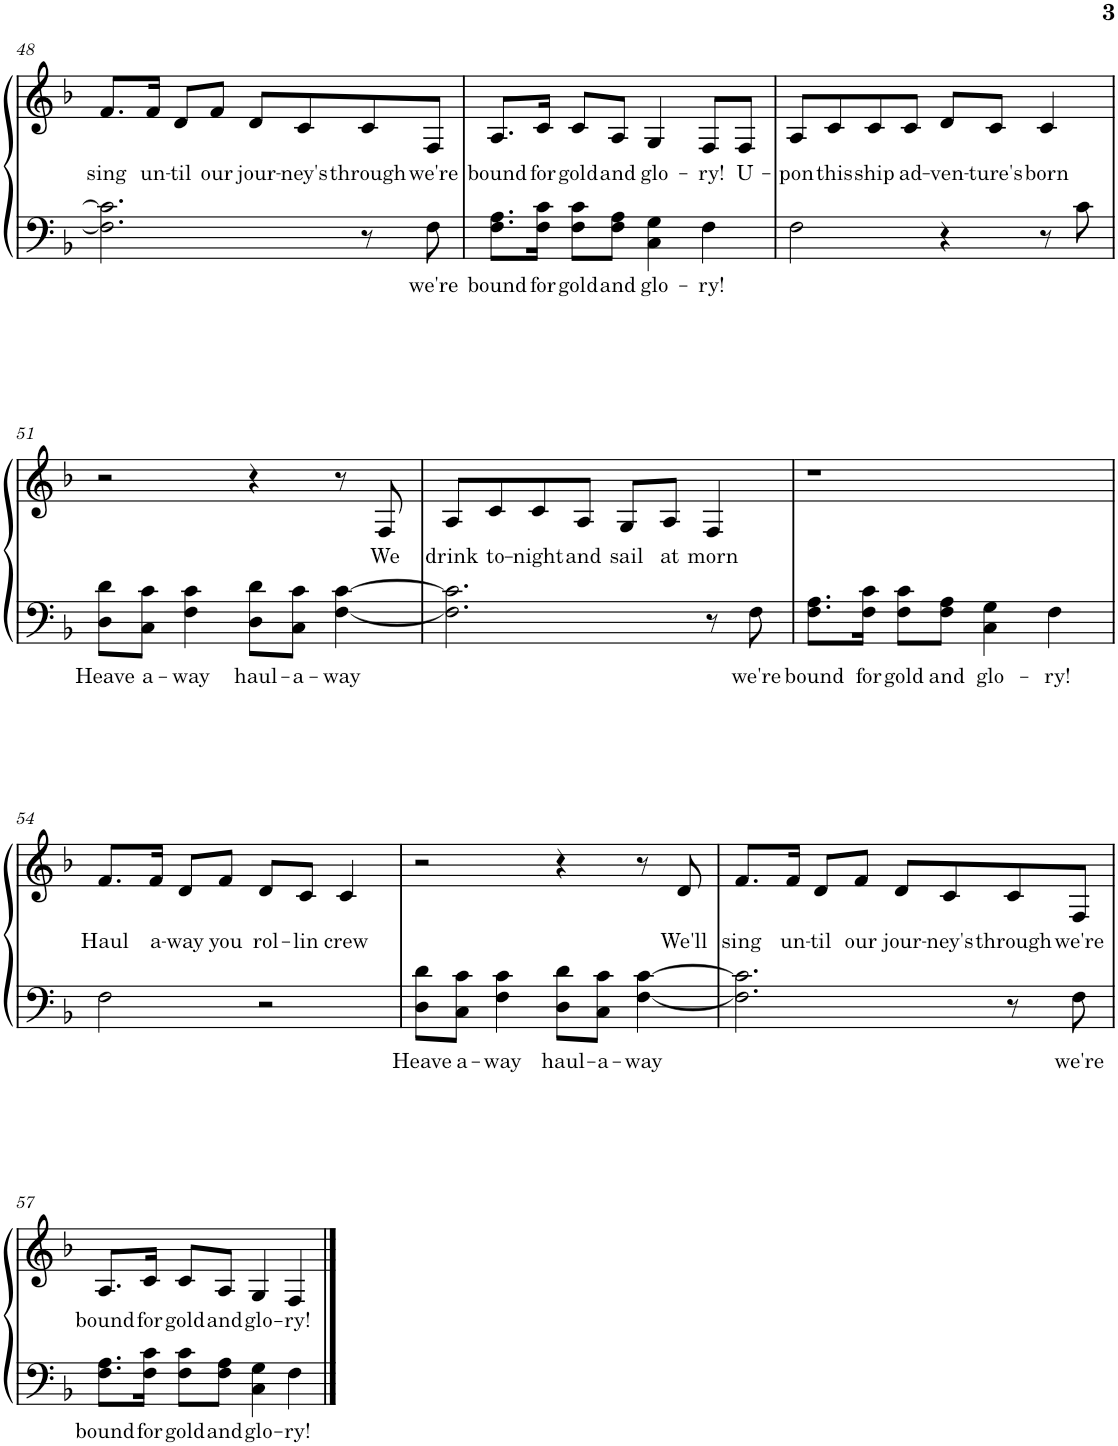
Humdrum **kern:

**kern	**text	**kern	**text
*part1	*part1	*part1	*part1
*staff2	*staff2	*staff1	*staff1
*I"Piano	*	*	*
*I'Pno.	*	*	*
!!LO:PB:g=z
*clefF4	*	*clefG2	*
*k[b-]	*	*k[b-]	*
*M4/4	*	*M4/4	*
=48	=48	=48	=48
!	!	!	!LO:LY:b
2.F\] 2.c\]	.	8.f/L	sing
!	!	!	!LO:LY:b
.	.	16f/Jk	un-
!	!	!	!LO:LY:b
.	.	8d/L	-til
!	!	!	!LO:LY:b
.	.	8f/J	our
!	!	!	!LO:LY:b
.	.	8d/L	jour-
!	!	!	!LO:LY:b
.	.	8c/	-ney's
!	!	!	!LO:LY:b
8r	.	8c/	through
!	!LO:LY:b	!	!LO:LY:b
8F\	we're	8F/J	we're
=49	=49	=49	=49
!	!LO:LY:b	!	!LO:LY:b
8.F\ 8.A\L	bound	8.A/L	bound
!	!LO:LY:b	!	!LO:LY:b
16F\ 16c\Jk	for	16c/Jk	for
!	!LO:LY:b	!	!LO:LY:b
8F\ 8c\L	gold	8c/L	gold
!	!LO:LY:b	!	!LO:LY:b
8F\ 8A\J	and	8A/J	and
!	!LO:LY:b	!	!LO:LY:b
4C\ 4G\	glo-	4G/	glo-
!	!LO:LY:b	!	!LO:LY:b
4F\	-ry!	8F/L	-ry!
!	!	!	!LO:LY:b
.	.	8F/J	U-
=50	=50	=50	=50
!	!	!	!LO:LY:b
2F\	.	8A/L	-pon
!	!	!	!LO:LY:b
.	.	8c/	this
!	!	!	!LO:LY:b
.	.	8c/	ship
!	!	!	!LO:LY:b
.	.	8c/J	ad-
!	!	!	!LO:LY:b
4r	.	8d/L	-ven-
!	!	!	!LO:LY:b
.	.	8c/J	-ture's
!	!	!	!LO:LY:b
8r	.	4c/	born
8c\	.	.	.
!!LO:LB:g=z
=51	=51	=51	=51
!	!LO:LY:b	!	!
8D\ 8d\L	Heave	2r	.
!	!LO:LY:b	!	!
8C\ 8c\J	a-	.	.
!	!LO:LY:b	!	!
4F\ 4c\	-way	.	.
!	!LO:LY:b	!	!
8D\ 8d\L	haul-	4r	.
!	!LO:LY:b	!	!
8C\ 8c\J	a-	.	.
!	!LO:LY:b	!	!
[4F\ [4c\	-way	8r	.
!	!	!	!LO:LY:b
.	.	8F/	We
=52	=52	=52	=52
!	!	!	!LO:LY:b
2.F\] 2.c\]	.	8A/L	drink
!	!	!	!LO:LY:b
.	.	8c/	to-
!	!	!	!LO:LY:b
.	.	8c/	-night
!	!	!	!LO:LY:b
.	.	8A/J	and
!	!	!	!LO:LY:b
.	.	8G/L	sail
!	!	!	!LO:LY:b
.	.	8A/J	at
!	!	!	!LO:LY:b
8r	.	4F/	morn
!	!LO:LY:b	!	!
8F\	we're	.	.
=53	=53	=53	=53
!	!LO:LY:b	!	!
8.F\ 8.A\L	bound	1r	.
!	!LO:LY:b	!	!
16F\ 16c\Jk	for	.	.
!	!LO:LY:b	!	!
8F\ 8c\L	gold	.	.
!	!LO:LY:b	!	!
8F\ 8A\J	and	.	.
!	!LO:LY:b	!	!
4C\ 4G\	glo-	.	.
!	!LO:LY:b	!	!
4F\	-ry!	.	.
!!LO:LB:g=z
=54	=54	=54	=54
!	!	!	!LO:LY:b
2F\	.	8.f/L	Haul
!	!	!	!LO:LY:b
.	.	16f/Jk	a-
!	!	!	!LO:LY:b
.	.	8d/L	-way
!	!	!	!LO:LY:b
.	.	8f/J	you
!	!	!	!LO:LY:b
2r	.	8d/L	rol-
!	!	!	!LO:LY:b
.	.	8c/J	-lin
!	!	!	!LO:LY:b
.	.	4c/	crew
=55	=55	=55	=55
!	!LO:LY:b	!	!
8D\ 8d\L	Heave	2r	.
!	!LO:LY:b	!	!
8C\ 8c\J	a-	.	.
!	!LO:LY:b	!	!
4F\ 4c\	-way	.	.
!	!LO:LY:b	!	!
8D\ 8d\L	haul-	4r	.
!	!LO:LY:b	!	!
8C\ 8c\J	a-	.	.
!	!LO:LY:b	!	!
[4F\ [4c\	-way	8r	.
!	!	!	!LO:LY:b
.	.	8d/	We'll
=56	=56	=56	=56
!	!	!	!LO:LY:b
2.F\] 2.c\]	.	8.f/L	sing
!	!	!	!LO:LY:b
.	.	16f/Jk	un-
!	!	!	!LO:LY:b
.	.	8d/L	-til
!	!	!	!LO:LY:b
.	.	8f/J	our
!	!	!	!LO:LY:b
.	.	8d/L	jour-
!	!	!	!LO:LY:b
.	.	8c/	-ney's
!	!	!	!LO:LY:b
8r	.	8c/	through
!	!LO:LY:b	!	!LO:LY:b
8F\	we're	8F/J	we're
!!LO:LB:g=z
=57	=57	=57	=57
!	!LO:LY:b	!	!LO:LY:b
8.F\ 8.A\L	bound	8.A/L	bound
!	!LO:LY:b	!	!LO:LY:b
16F\ 16c\Jk	for	16c/Jk	for
!	!LO:LY:b	!	!LO:LY:b
8F\ 8c\L	gold	8c/L	gold
!	!LO:LY:b	!	!LO:LY:b
8F\ 8A\J	and	8A/J	and
!	!LO:LY:b	!	!LO:LY:b
4C\ 4G\	glo-	4G/	glo-
!	!LO:LY:b	!	!LO:LY:b
4F\	-ry!	4F/	-ry!
==	==	==	==
*-	*-	*-	*-
